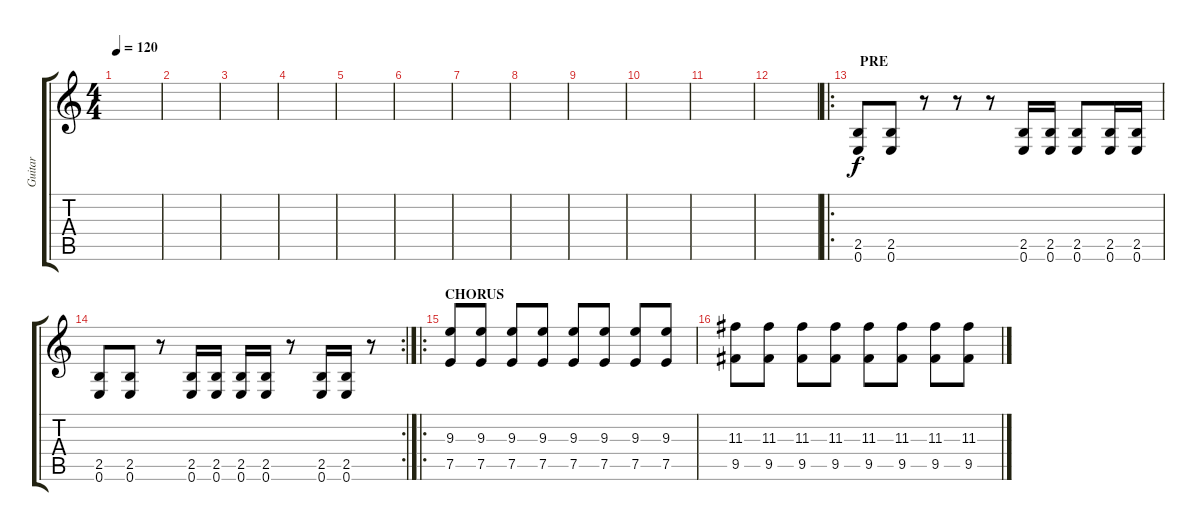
\track ("Guitar" "Guitar") {instrument overdrivenguitar}
\staff {score tabs}
\tuning (E4 B3 G3 D3 A2 E2) {hide}
\ts (4 4)
\tempo 120
\clef g2
\ks c
|
|
|
|
|
|
|
|
|
|
|
|
\ro
\section ("" "  PRE")
(2.5 0.6).8{dy f instrument distortionguitar} (2.5 0.6).8 r.8 r.8 r.8 (2.5 0.6).16 (2.5 0.6).16 (2.5 0.6).8 (2.5 0.6).16 (2.5 0.6).16 |
\rc 2
(2.5 0.6).8 (2.5 0.6).8 r.8 (2.5 0.6).16 (2.5 0.6).16 (2.5 0.6).16 (2.5 0.6).16 r.8 (2.5 0.6).16 (2.5 0.6).16 r.8 |
\ro
\section ("" "CHORUS")
(9.3 7.5).8{volume 9 instrument overdrivenguitar} (9.3 7.5).8 (9.3 7.5).8 (9.3 7.5).8 (9.3 7.5).8 (9.3 7.5).8 (9.3 7.5).8 (9.3 7.5).8 |
(11.3 9.5).8 (11.3 9.5).8 (11.3 9.5).8 (11.3 9.5).8 (11.3 9.5).8 (11.3 9.5).8 (11.3 9.5).8 (11.3 9.5).8
